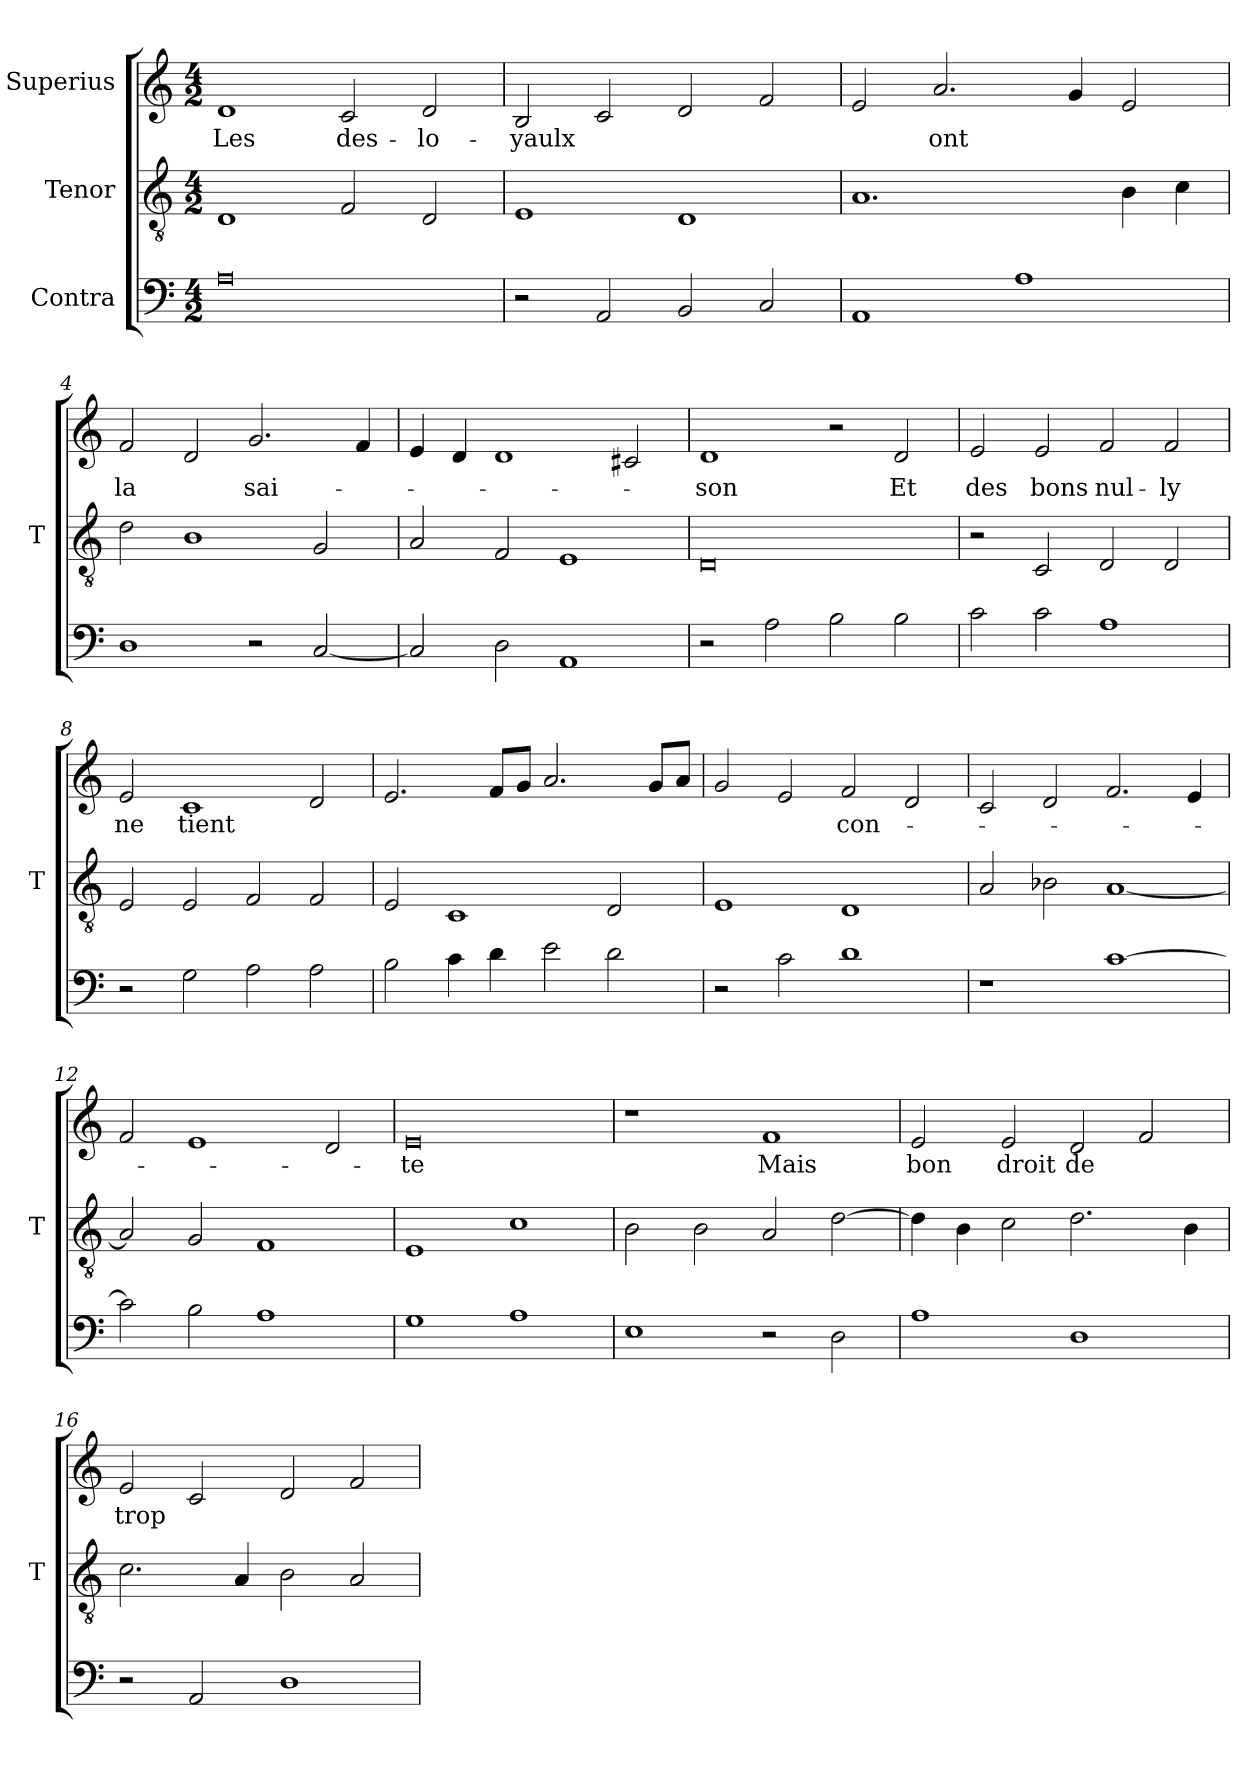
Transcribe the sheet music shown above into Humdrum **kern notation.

**kern	**kern	**kern	**text
*part3	*part2	*part1	*part1
*staff3	*staff2	*staff1	*staff1
*I"Contra	*I"Tenor	*I"Superius	*
*	*I'T	*	*
*clefF4	*clefGv2	*clefG2	*
*M4/2	*M4/2	*M4/2	*
=1	=1	=1	=1
0A	1D	1d	-Les
.	2F	2c	des-
.	2D	2d	-lo-
=2	=2	=2	=2
2r	1E	2B	-yaulx
2AA	.	2c	.
2BB	1D	2d	.
2C	.	2f	.
=3	=3	=3	=3
1AA	1.A	2e	.
.	.	2.a	-ont
1A	.	.	.
.	.	4g	.
.	4B	2e	.
.	4c	.	.
=4	=4	=4	=4
1D	2d	2f	-la
.	1B	2d	.
2r	.	2.g	sai-
[2C	2G	.	.
.	.	4f	.
=5	=5	=5	=5
2C]	2A	4e	.
.	.	4d	.
2D	2F	1d	.
1AA	1E	.	.
.	.	2c#X	.
=6	=6	=6	=6
2r	0D	1d	-son
2A	.	.	.
2B	.	2r	.
2B	.	2d	-Et
=7	=7	=7	=7
2c	2r	2e	-des
2c	2C	2e	-bons
1A	2D	2f	nul-
.	2D	2f	-ly
=8	=8	=8	=8
2r	2E	2e	-ne
2G	2E	1c	-tient
2A	2F	.	.
2A	2F	2d	.
=9	=9	=9	=9
2B	2E	2.e	.
4c	1C	.	.
4d	.	8f/L	.
.	.	8g/J	.
2e	.	2.a	.
2d	2D	.	.
.	.	8g/L	.
.	.	8a/J	.
=10	=10	=10	=10
2r	1E	2g	.
2c	.	2e	.
1d	1D	2f	con-
.	.	2d	.
=11	=11	=11	=11
1r	2A	2c	.
.	2B-X	2d	.
[1c	[1A	2.f	.
.	.	4e	.
=12	=12	=12	=12
2c]	2A]	2f	.
2B	2G	1e	.
1A	1F	.	.
.	.	2d	.
=13	=13	=13	=13
1G	1E	0e	-te
1A	1c	.	.
=14	=14	=14	=14
1E	2B	1r	.
.	2B	.	.
2r	2A	1f	-Mais
2D	[2d	.	.
=15	=15	=15	=15
1A	4d]	2e	-bon
.	4B	.	.
.	2c	2e	-droit
1D	2.d	2d	-de
.	.	2f	.
.	4B	.	.
=16	=16	=16	=16
2r	2.c	2e	-trop
2AA	.	2c	.
.	4A	.	.
1D	2B	2d	.
.	2A	2f	.
=	=	=	=
*-	*-	*-	*-
